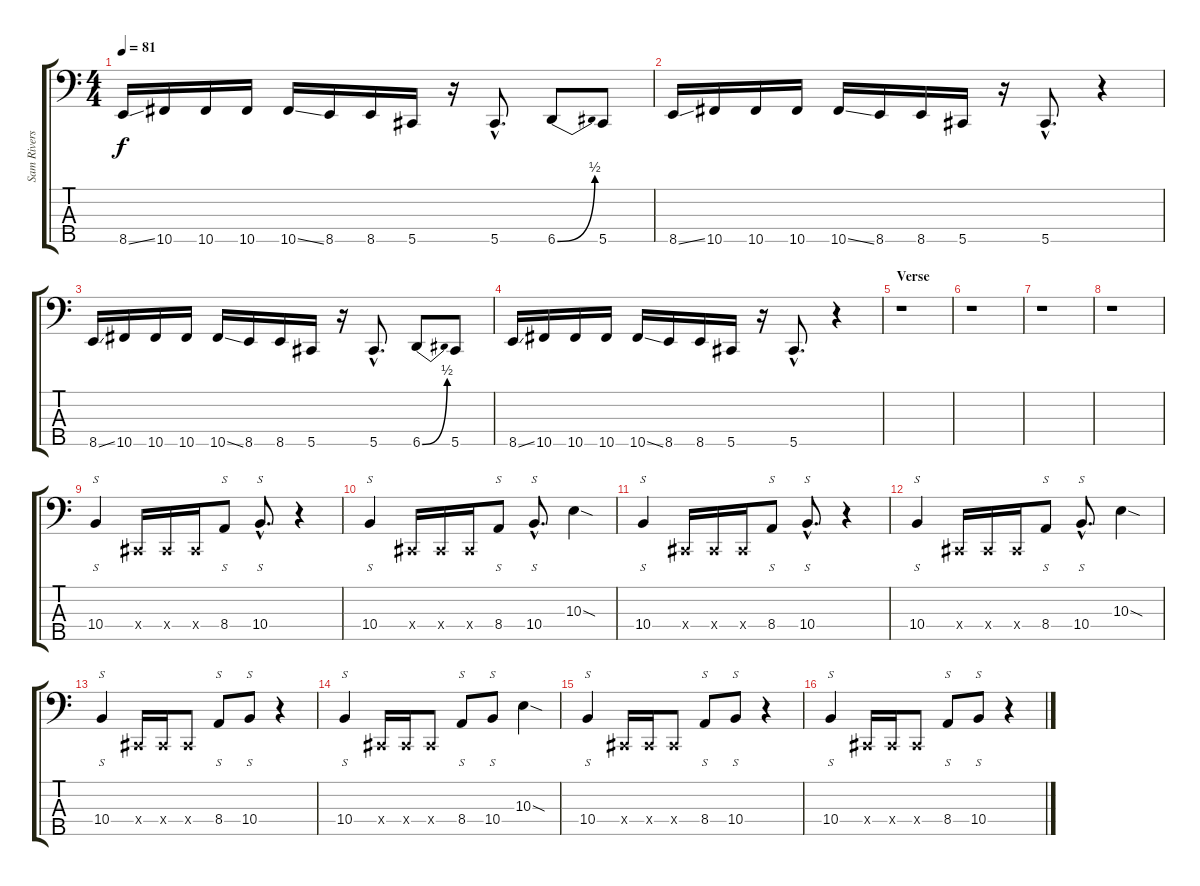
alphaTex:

\track ("Sam Rivers" "Sam Rivers") {instrument slapbass1}
\staff {score tabs}
\tuning (E2 B1 Gb1 Db1 Ab0) {hide}
\ts (4 4)
\tempo 81
\clef f4
\ks c
8.5{ss}.16{dy f} 10.5.16 10.5.16 10.5.16 10.5{ss}.16 8.5.16 8.5.16 5.5.16 r.16 5.5{hac}.8{d} 6.5{be (bend 0 0 60 2)}.8 5.5.8 |
8.5{ss}.16 10.5.16 10.5.16 10.5.16 10.5{ss}.16 8.5.16 8.5.16 5.5.16 r.16 5.5{hac}.8{d} r.4 |
8.5{ss}.16 10.5.16 10.5.16 10.5.16 10.5{ss}.16 8.5.16 8.5.16 5.5.16 r.16 5.5{hac}.8{d} 6.5{be (bend 0 0 60 2)}.8 5.5.8 |
8.5{ss}.16 10.5.16 10.5.16 10.5.16 10.5{ss}.16 8.5.16 8.5.16 5.5.16 r.16 5.5{hac}.8{d} r.4 |
\section ("" "Verse")
r.1 |
r.1 |
r.1 |
r.1 |
10.4.4{s instrument slapbass1} 0.4{x}.16 0.4{x}.16 0.4{x}.16 8.4.8{s} 10.4{hac}.8{s d} r.4 |
10.4.4{s} 0.4{x}.16 0.4{x}.16 0.4{x}.16 8.4.8{s} 10.4{hac}.8{s d} 10.3{sod}.4 |
10.4.4{s} 0.4{x}.16 0.4{x}.16 0.4{x}.16 8.4.8{s} 10.4{hac}.8{s d} r.4 |
10.4.4{s} 0.4{x}.16 0.4{x}.16 0.4{x}.16 8.4.8{s} 10.4{hac}.8{s d} 10.3{sod}.4 |
10.4.4{s} 0.4{x}.16 0.4{x}.16 0.4{x}.8 8.4.8{s} 10.4.8{s} r.4 |
10.4.4{s} 0.4{x}.16 0.4{x}.16 0.4{x}.8 8.4.8{s} 10.4.8{s} 10.3{sod}.4 |
10.4.4{s} 0.4{x}.16 0.4{x}.16 0.4{x}.8 8.4.8{s} 10.4.8{s} r.4 |
10.4.4{s} 0.4{x}.16 0.4{x}.16 0.4{x}.8 8.4.8{s} 10.4.8{s} r.4
